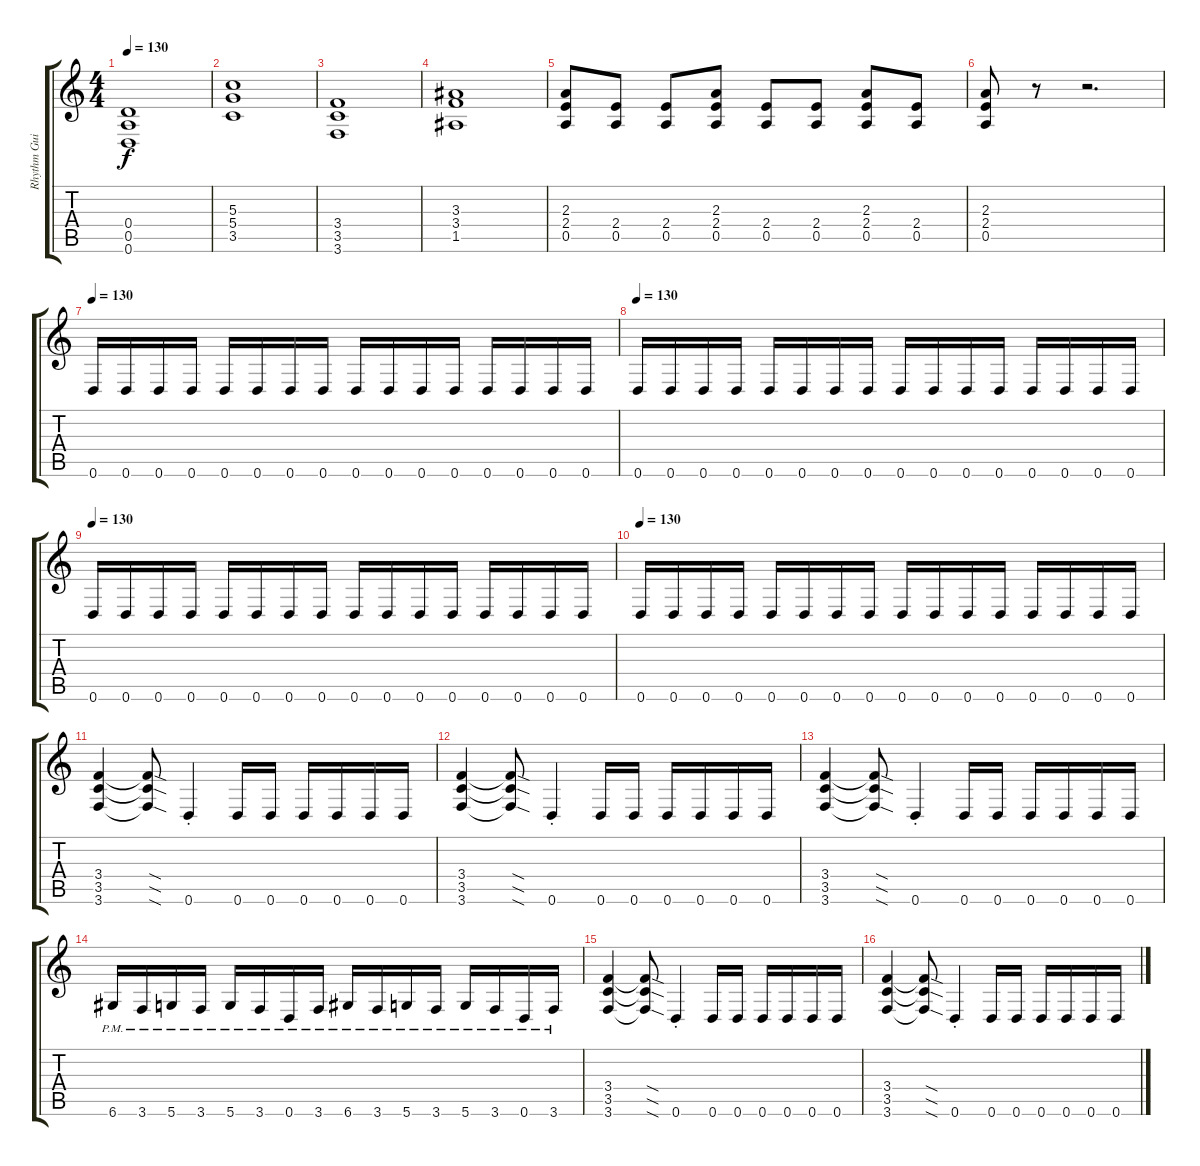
\track ("Rhythm Guitar 1" "Rhythm Gui") {instrument distortionguitar}
\staff {score tabs}
\tuning (E4 B3 G3 D3 A2 D2) {hide}
\ts (4 4)
\tempo 130
\clef g2
\ks c
(0.4 0.5 0.6).1{dy f} |
(5.3 5.4 3.5).1 |
(3.4 3.5 3.6).1 |
(3.3 3.4 1.5).1 |
(2.3 2.4 0.5).8 (2.4 0.5).8 (2.4 0.5).8 (2.3 2.4 0.5).8 (2.4 0.5).8 (2.4 0.5).8 (2.3 2.4 0.5).8 (2.4 0.5).8 |
(2.3 2.4 0.5).8 r.8 r.2{d} |
\tempo 130
0.6.16 0.6.16 0.6.16 0.6.16 0.6.16 0.6.16 0.6.16 0.6.16 0.6.16 0.6.16 0.6.16 0.6.16 0.6.16 0.6.16 0.6.16 0.6.16 |
\tempo 130
0.6.16 0.6.16 0.6.16 0.6.16 0.6.16 0.6.16 0.6.16 0.6.16 0.6.16 0.6.16 0.6.16 0.6.16 0.6.16 0.6.16 0.6.16 0.6.16 |
\tempo 130
0.6.16 0.6.16 0.6.16 0.6.16 0.6.16 0.6.16 0.6.16 0.6.16 0.6.16 0.6.16 0.6.16 0.6.16 0.6.16 0.6.16 0.6.16 0.6.16 |
\tempo 130
0.6.16 0.6.16 0.6.16 0.6.16 0.6.16 0.6.16 0.6.16 0.6.16 0.6.16 0.6.16 0.6.16 0.6.16 0.6.16 0.6.16 0.6.16 0.6.16 |
(3.4 3.5 3.6).4 (3.4{sod t} 3.5{sod t} 3.6{sod t}).8 0.6{st}.4 0.6.16 0.6.16 0.6.16 0.6.16 0.6.16 0.6.16 |
(3.4 3.5 3.6).4 (3.4{sod t} 3.5{sod t} 3.6{sod t}).8 0.6{st}.4 0.6.16 0.6.16 0.6.16 0.6.16 0.6.16 0.6.16 |
(3.4 3.5 3.6).4 (3.4{sod t} 3.5{sod t} 3.6{sod t}).8 0.6{st}.4 0.6.16 0.6.16 0.6.16 0.6.16 0.6.16 0.6.16 |
6.6{pm}.16 3.6{pm}.16 5.6{pm}.16 3.6{pm}.16 5.6{pm}.16 3.6{pm}.16 0.6{pm}.16 3.6{pm}.16 6.6{pm}.16 3.6{pm}.16 5.6{pm}.16 3.6{pm}.16 5.6{pm}.16 3.6{pm}.16 0.6{pm}.16 3.6{pm}.16 |
(3.4 3.5 3.6).4 (3.4{sod t} 3.5{sod t} 3.6{sod t}).8 0.6{st}.4 0.6.16 0.6.16 0.6.16 0.6.16 0.6.16 0.6.16 |
(3.4 3.5 3.6).4 (3.4{sod t} 3.5{sod t} 3.6{sod t}).8 0.6{st}.4 0.6.16 0.6.16 0.6.16 0.6.16 0.6.16 0.6.16
